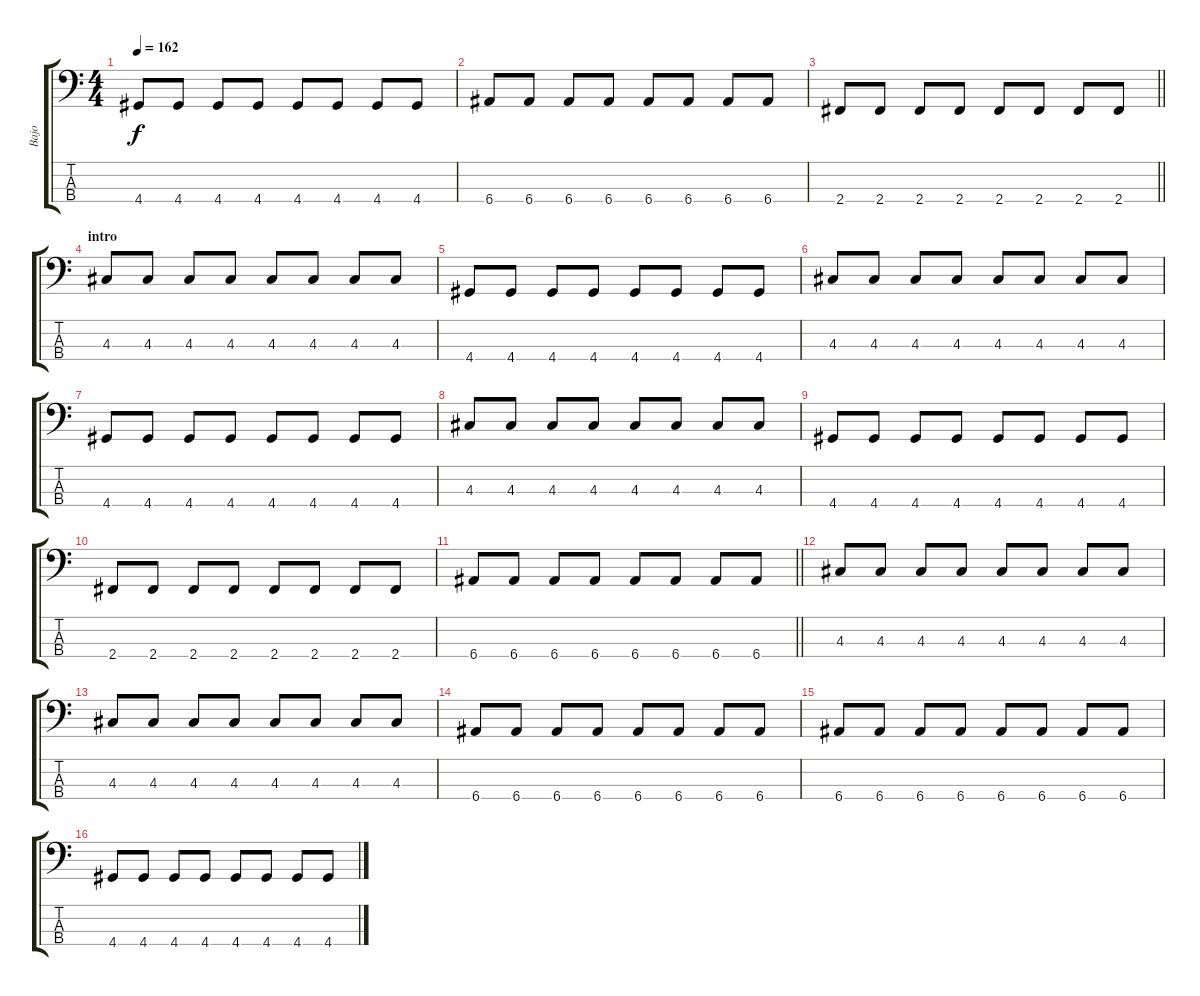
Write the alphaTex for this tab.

\track ("Bajo" "Bajo") {instrument electricbasspick}
\staff {score tabs}
\tuning (G2 D2 A1 E1) {hide}
\ts (4 4)
\tempo 162
\clef f4
\ks c
4.4.8{dy f} 4.4.8 4.4.8 4.4.8 4.4.8 4.4.8 4.4.8 4.4.8 |
6.4.8 6.4.8 6.4.8 6.4.8 6.4.8 6.4.8 6.4.8 6.4.8 |
\barLineRight lightlight
2.4.8 2.4.8 2.4.8 2.4.8 2.4.8 2.4.8 2.4.8 2.4.8 |
\section ("" "intro")
4.3.8 4.3.8 4.3.8 4.3.8 4.3.8 4.3.8 4.3.8 4.3.8 |
4.4.8 4.4.8 4.4.8 4.4.8 4.4.8 4.4.8 4.4.8 4.4.8 |
4.3.8 4.3.8 4.3.8 4.3.8 4.3.8 4.3.8 4.3.8 4.3.8 |
4.4.8 4.4.8 4.4.8 4.4.8 4.4.8 4.4.8 4.4.8 4.4.8 |
4.3.8 4.3.8 4.3.8 4.3.8 4.3.8 4.3.8 4.3.8 4.3.8 |
4.4.8 4.4.8 4.4.8 4.4.8 4.4.8 4.4.8 4.4.8 4.4.8 |
2.4.8 2.4.8 2.4.8 2.4.8 2.4.8 2.4.8 2.4.8 2.4.8 |
\barLineRight lightlight
6.4.8 6.4.8 6.4.8 6.4.8 6.4.8 6.4.8 6.4.8 6.4.8 |
4.3.8 4.3.8 4.3.8 4.3.8 4.3.8 4.3.8 4.3.8 4.3.8 |
4.3.8 4.3.8 4.3.8 4.3.8 4.3.8 4.3.8 4.3.8 4.3.8 |
6.4.8 6.4.8 6.4.8 6.4.8 6.4.8 6.4.8 6.4.8 6.4.8 |
6.4.8 6.4.8 6.4.8 6.4.8 6.4.8 6.4.8 6.4.8 6.4.8 |
4.4.8 4.4.8 4.4.8 4.4.8 4.4.8 4.4.8 4.4.8 4.4.8
